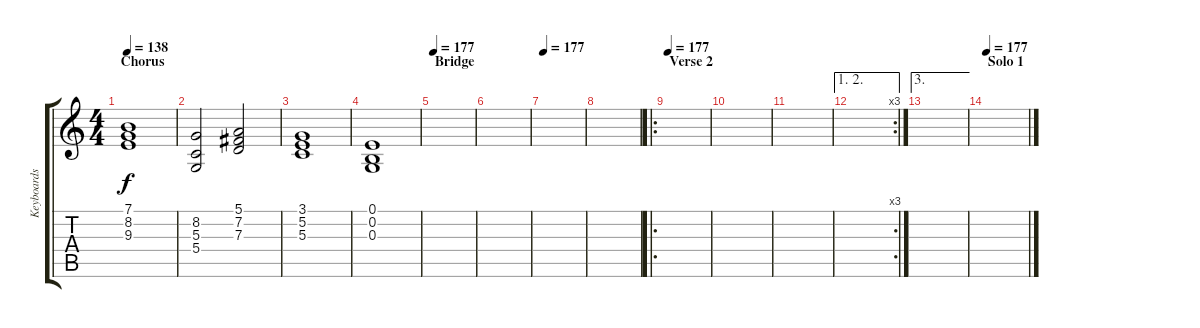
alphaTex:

\track ("Keyboards" "Keyboards") {instrument choiraahs}
\staff {score tabs}
\tuning (E4 B3 G3 D3 A2 E2) {hide}
\ts (4 4)
\section ("" "Chorus")
\tempo 138
\clef g2
\ks c
(7.1 8.2 9.3).1{dy f} |
(8.2 5.3 5.4).2 (5.1 7.2 7.3).2 |
(3.1 5.2 5.3).1 |
(0.1 0.2 0.3).1 |
\section ("" "Bridge")
\tempo 177
|
|
\tempo 177
|
|
\ro
\section ("" "Verse 2")
\tempo 177
|
|
|
\ae (1 2)
\rc 3
|
\ae 3
|
\section ("" "Solo 1")
\tempo 177
